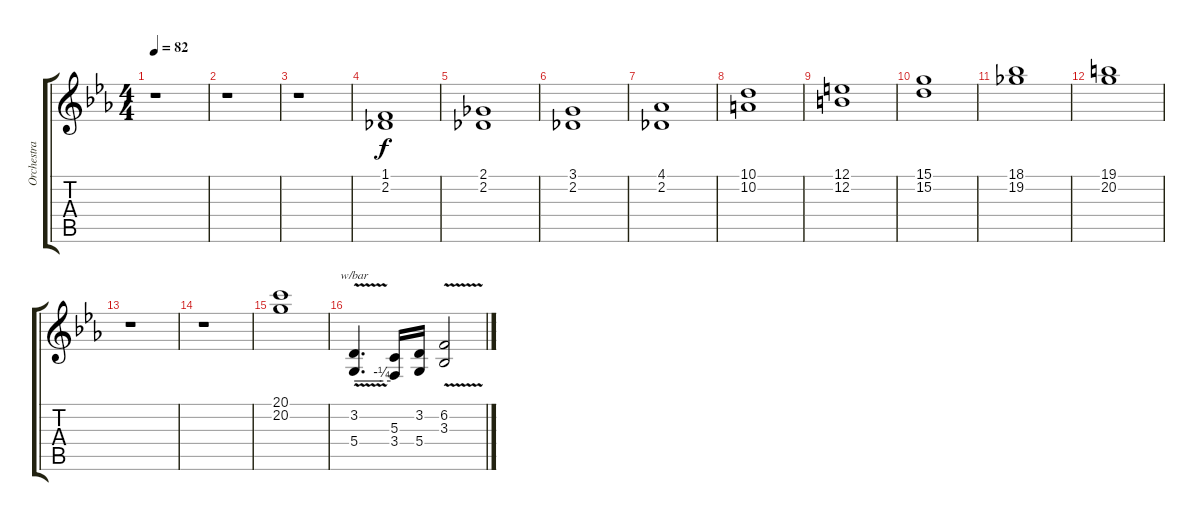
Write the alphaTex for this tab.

\track ("Orchestra" "Orchestra") {instrument stringensemble1}
\staff {score tabs}
\tuning (E4 B3 G3 D3 A2 D2) {hide}
\ts (4 4)
\tempo 82
\clef g2
\ks eb
r.1{dy f} |
r.1 |
r.1 |
(1.1 2.2).1{volume 6} |
(2.1 2.2).1 |
(3.1 2.2).1 |
(4.1 2.2).1 |
(10.1 10.2).1 |
(12.1 12.2).1 |
(15.1 15.2).1 |
(18.1 19.2).1 |
(19.1 20.2).1 |
r.1 |
r.1 |
(20.1 20.2).1 |
(3.2{v} 5.4{v}).4{d tbe (custom default 0 0 45 -1 60 -1)} (5.3 3.4).16 (3.2 5.4).16 (6.2{v} 3.3{v}).2
